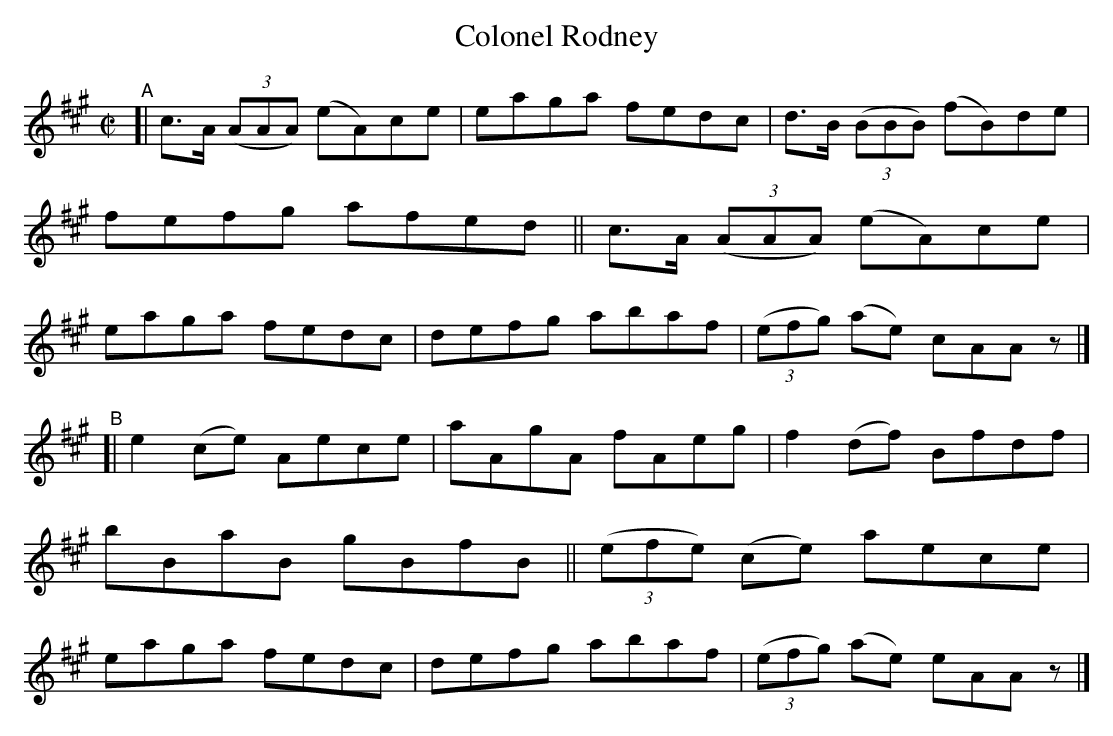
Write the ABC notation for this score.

X:1
T: Colonel Rodney
e: Francis O'Neill: "The Dance Music of Ireland" (1907) #531
M: C|
L: 1/8
K: A
"^A"\
[| c>A (3(AAA) (eA)ce | eaga fedc | d>B (3(BBB) (fB)de | fefg afed \
|| c>A (3(AAA) (eA)ce | eaga fedc | defg abaf | (3(efg) (ae) cAA z |]
"^B"\
[| e2(ce) Aece | aAgA fAeg | f2(df) Bfdf | bBaB gBfB \
|| (3(efe) (ce) aece | eaga fedc | defg abaf | (3(efg) (ae) eAA z |]
